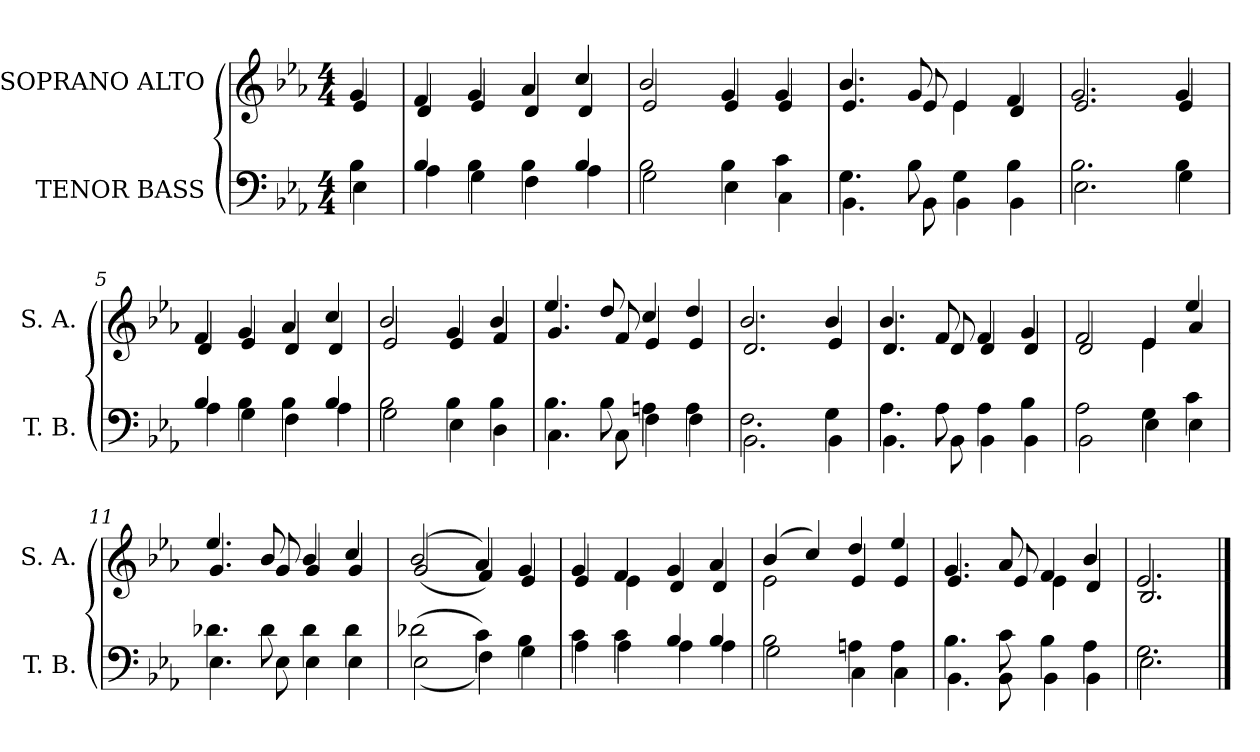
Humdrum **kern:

**kern	**kern
*part2	*part1
*staff2	*staff1
*I"TENOR BASS	*I"SOPRANO ALTO
*I'T. B.	*I'S. A.
!!LO:PB:g=z
*clefF4	*clefG2
*k[b-e-a-]	*k[b-e-a-]
*E-:	*E-:
*M4/4	*M4/4
=	=
*^	*^
4B-i\	4E-i\	4gi/	4e-i/
=	=	=	=
4B-i/	4A-i\	4fi/	4di/
4B-i\	4Gi\	4gi/	4e-i/
4B-i\	4Fi\	4a-i/	4di/
4B-i/	4A-i\	4cci/	4di/
=1	=1	=1	=1
2B-i\	2Gi\	2b-i/	2e-i/
4B-i\	4E-i\	4gi/	4e-i/
4ci\	4Ci\	4gi/	4e-i/
=2	=2	=2	=2
4.Gi\	4.BB-i\	4.b-i/	4.e-i/
8B-i\	8BB-i\	8gi/	8e-i/
!!LO:LB:g=z	!!
=3-	=3-	=3-	=3-
4Gi\	4BB-i\	4e-i/	4e-i\
4B-i\	4BB-i\	4fi/	4di/
=4	=4	=4	=4
2.B-i\	2.E-i\	2.gi/	2.e-i/
4B-i\	4Gi\	4gi/	4e-i/
=5	=5	=5	=5
4B-i/	4A-i\	4fi/	4di/
4B-i\	4Gi\	4gi/	4e-i/
4B-i\	4Fi\	4a-i/	4di/
4B-i/	4A-i\	4cci/	4di/
=6	=6	=6	=6
2B-i\	2Gi\	2b-i/	2e-i/
4B-i\	4E-i\	4gi/	4e-i/
4B-i\	4Di\	4b-i/	4fi/
!!LO:LB:g=z	!!
=7	=7	=7	=7
4.B-i\	4.Ci\	4.ee-i/	4.gi/
8B-i\	8Ci\	8ddi/	8fi/
4Ani\	4Fi\	4cci/	4e-i/
4Ai\	4Fi\	4ddi/	4e-i/
=8	=8	=8	=8
2.Fi\	2.BB-i\	2.b-i/	2.di/
4Gi\	4BB-i\	4b-i/	4e-i/
=9	=9	=9	=9
4.A-i\	4.BB-i\	4.b-i/	4.di/
8A-i\	8BB-i\	8fi/	8di/
4A-i\	4BB-i\	4fi/	4di/
4B-i\	4BB-i\	4gi/	4di/
!!LO:LB:g=z	!!
=10	=10	=10	=10
2A-i\	2BB-i\	2fi/	2di/
4Gi\	4E-i\	4e-i/	4e-i\
4ci\	4E-i\	4ee-i/	4a-i/
=11	=11	=11	=11
4.d-Xi\	4.E-i\	4.ee-i/	4.gi/
8d-i\	8E-i\	8b-i/	8gi/
4d-i\	4E-i\	4b-i/	4gi/
4d-i\	4E-i\	4cci/	4gi/
=12	=12	=12	=12
(2d-Xi\	(2E-i\	(2b-i/	(2gi/
4ci\)	4Fi\)	4a-i/)	4fi/)
4B-i\	4Gi\	4gi/	4e-i/
=13	=13	=13	=13
4ci\	4A-i\	4gi/	4e-i/
4ci\	4A-i\	4fi/	4e-i\
!!LO:LB:g=z	!!
=14-	=14-	=14-	=14-
4B-i/	4A-i\	4gi/	4di/
4B-i/	4A-i\	4a-i/	4di/
=15	=15	=15	=15
2B-i\	2Gi\	(4b-i/	2e-i\
.	.	4cci/)	.
4Ani\	4Ci\	4ddi/	4e-i/
4Ai\	4Ci\	4ee-i/	4e-i/
=16	=16	=16	=16
4.B-i\	4.BB-i\	4.gi/	4.e-i/
8ci\	8BB-i\	8a-i/	8e-i/
4B-i\	4BB-i\	4fi/	4e-i\
4A-i\	4BB-i\	4b-i/	4di/
=17	=17	=17	=17
2.Gi\	2.E-i\	2.e-i/	2.B-i/
*v	*v	*	*
*	*v	*v
==	==
*-	*-
